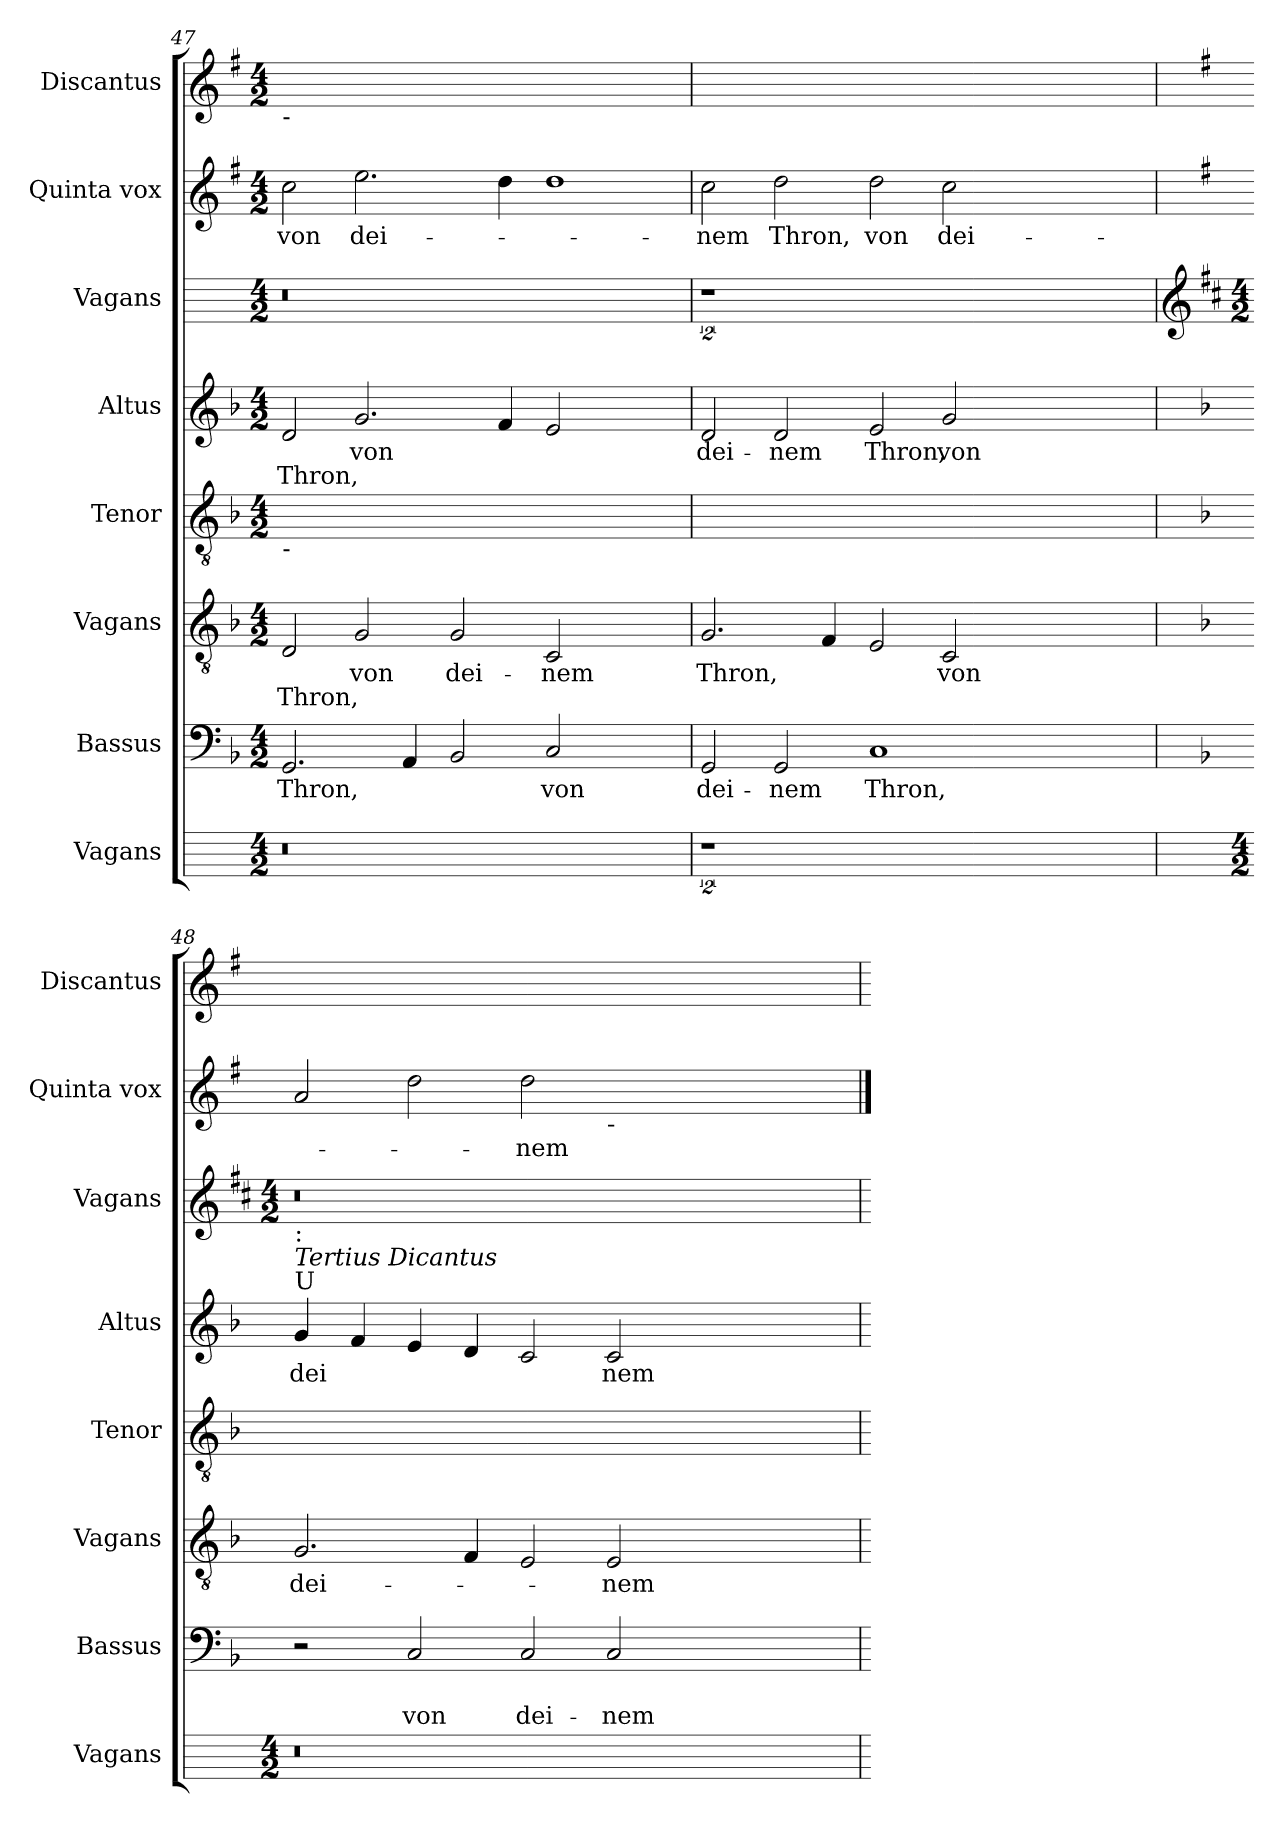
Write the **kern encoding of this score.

**kern	**kern	**text	**text	**kern	**text	**text	**kern	**text	**kern	**text	**text	**kern	**kern	**text	**kern	**text
*part8	*part7	*part7	*part7	*part6	*part6	*part6	*part5	*part5	*part4	*part4	*part4	*part3	*part2	*part2	*part1	*part1
*staff8	*staff7	*staff7	*staff7	*staff6	*staff6	*staff6	*staff5	*staff5	*staff4	*staff4	*staff4	*staff3	*staff2	*staff2	*staff1	*staff1
*I"Vagans	*I"Bassus	*	*	*I"Vagans	*	*	*I"Tenor	*	*I"Altus	*	*	*I"Vagans	*I"Quinta vox	*	*I"Discantus	*
*I'Vagans	*I'Bassus	*	*	*I'Vagans	*	*	*I'Tenor	*	*I'Altus	*	*	*I'Vagans	*I'Quinta vox	*	*I'Discantus	*
!!LO:LB:g=z
*	*clefF4	*	*	*clefGv2	*	*	*clefGv2	*	*clefG2	*	*	*	*clefG2	*	*clefG2	*
*	*	*	*	*	*	*	*	*	*	*	*	*ITrd1c2	*ITrd1c2	*	*ITrd1c2	*
*	*k[b-]	*	*	*k[b-]	*	*	*k[b-]	*	*k[b-]	*	*	*	*k[b-]	*	*k[b-]	*
*	*F:	*	*	*F:	*	*	*F:	*	*F:	*	*	*	*F:	*	*F:	*
*M4/2	*M4/2	*	*	*M4/2	*	*	*M4/2	*	*M4/2	*	*	*M4/2	*M4/2	*	*M4/2	*
=47	=47	=47	=47	=47	=47	=47	=47	=47	=47	=47	=47	=47	=47	=47	=47	=47
!	!	!	!	!	!	!	!	!	!	!	!	!	!	!	!LO:TX:b:t=-	!
!	!	!	!	!	!	!	!LO:TX:b:t=-	!	!	!	!	!	!	!	!	!
!	!	!LO:LY:b	!	!	!	!LO:LY:b	!	!LO:LY:b	!	!	!LO:LY:b	!	!	!LO:LY:b	!	!LO:LY:b
0r	2.GG	Thron,	.	2D	.	Thron,	[0Gyy	Thron.	2d	.	Thron,	0r	2b-	von	[0gyy	Thron.
!	!	!	!	!	!LO:LY:b	!	!	!	!	!LO:LY:b	!	!	!	!LO:LY:b	!	!
.	.	.	.	2G	von	.	.	.	2.g	von	.	.	2.dd	dei-	.	.
.	4AA	.	.	.	.	.	.	.	.	.	.	.	.	.	.	.
!	!	!	!	!	!LO:LY:b	!	!	!	!	!	!	!	!	!	!	!
.	2BB-	.	.	2G	dei-	.	.	.	.	.	.	.	.	.	.	.
.	.	.	.	.	.	.	.	.	4f	.	.	.	4cc	.	.	.
!	!	!LO:LY:b	!	!	!LO:LY:b	!	!	!	!	!	!	!	!	!	!	!
.	2C	von	.	2C	-nem	.	.	.	2e	.	.	.	1cc	.	.	.
2ryy	2ryy	.	.	2ryy	.	.	2ryy	.	2ryy	.	.	2ryy	.	.	2ryy	.
=47A	=47A	=47A	=47A	=47A	=47A	=47A	=47A	=47A	=47A	=47A	=47A	=47A	=47A	=47A	=47A	=47A
!	!	!LO:LY:b	!	!	!LO:LY:b	!	!	!	!	!LO:LY:b	!	!	!	!LO:LY:b	!	!
2%7r	2GG	dei-	.	2.G	Thron,	.	0Gyy_	.	2d	dei-	.	2%7r	2b-	-nem	0gyy_	.
!	!	!LO:LY:b	!	!	!	!	!	!	!	!LO:LY:b	!	!	!	!LO:LY:b	!	!
.	2GG	-nem	.	.	.	.	.	.	2d	-nem	.	.	2cc	Thron,	.	.
.	.	.	.	4F	.	.	.	.	.	.	.	.	.	.	.	.
!	!	!LO:LY:b	!	!	!	!	!	!	!	!LO:LY:b	!	!	!	!LO:LY:b	!	!
.	1C	Thron,	.	2E	.	.	.	.	2e	Thron,	.	.	2cc	von	.	.
!	!	!	!	!	!LO:LY:b	!	!	!	!	!LO:LY:b	!	!	!	!LO:LY:b	!	!
.	.	.	.	2C	von	.	.	.	2g	von	.	.	2b-	dei-	.	.
.	1.ryy	.	.	1.ryy	.	.	1.ryy	.	1.ryy	.	.	.	1.ryy	.	1.ryy	.
!!LO:LB:g=z
=48A	=48A	=48A	=48A	=48A	=48A	=48A	=48A	=48A	=48A	=48A	=48A	=48A	=48A	=48A	=48A	=48A
*	*	*	*	*	*	*	*	*	*	*	*	*clefG2	*	*	*	*
*	*	*	*	*	*	*	*	*	*	*	*	*k[]	*	*	*	*
*	*	*	*	*	*	*	*	*	*	*	*	*C:	*	*	*	*
*M4/2	*	*	*	*	*	*	*	*	*	*	*	*M4/2	*	*	*	*
!	!	!	!	!	!	!	!	!	!	!	!	!LO:TX:b:t=&colon;	!	!	!	!
!	!	!	!	!	!	!	!	!	!	!	!	!LO:TX:b:i:t=Tertius Dicantus	!	!	!	!
!	!	!	!	!	!	!	!	!	!	!	!	!LO:TX:b:t=U	!	!	!	!
!	!	!	!	!	!LO:LY:b	!	!	!	!	!LO:LY:b	!	!	!	!	!	!
0r	2r	.	.	2.G	dei-	.	0Gyy_	.	4g	dei	.	0r	2g	.	0gyy_	.
.	.	.	.	.	.	.	.	.	4f	.	.	.	.	.	.	.
!	!	!	!LO:LY:b	!	!	!	!	!	!	!	!	!	!	!	!	!
.	2C	.	von	.	.	.	.	.	4e	.	.	.	2cc	.	.	.
.	.	.	.	4F	.	.	.	.	4d	.	.	.	.	.	.	.
!	!	!	!LO:LY:b	!	!	!	!	!	!	!	!	!	!	!LO:LY:b	!	!
.	2C	.	dei-	2E	.	.	.	.	2c	.	.	.	2cc	-nem	.	.
!	!	!	!	!	!	!	!	!	!	!	!	!	!LO:TX:b:t=-	!	!	!
!	!	!	!LO:LY:b	!	!LO:LY:b	!	!	!	!	!LO:LY:b	!	!	!	!LO:LY:b	!	!
.	2C	.	-nem	2E	-nem	.	.	.	2c	nem	.	.	0bnyy	Thron.	.	.
1.ryy	1.ryy	.	.	1.ryy	.	.	1.ryy	.	1.ryy	.	.	1.ryy	.	.	1.ryy	.
=	=	=	=	=	=	=	=	=	=	=	=	=	==	=	=	=
*-	*-	*-	*-	*-	*-	*-	*-	*-	*-	*-	*-	*-	*-	*-	*-	*-
